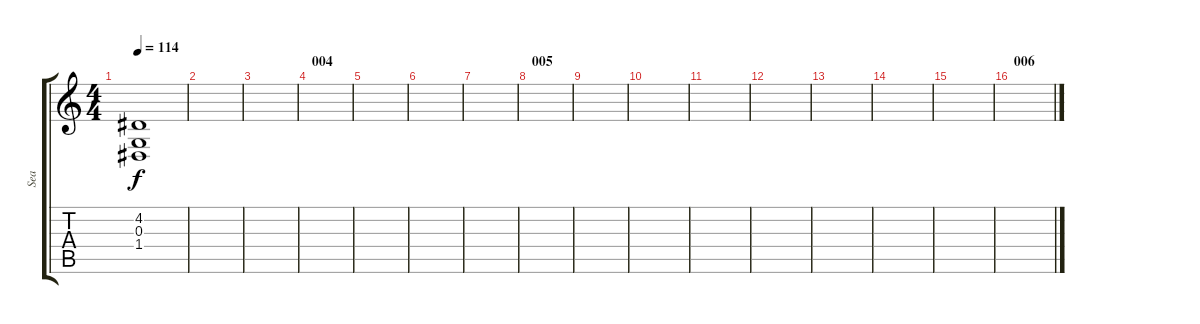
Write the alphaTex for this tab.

\track ("Sea" "Sea") {instrument seashore}
\staff {score tabs}
\tuning (E4 B3 G3 D3 A2 E2) {hide}
\ts (4 4)
\tempo 114
\clef g2
\ks c
(4.2{t} 0.3{t} 1.4{t}).1{dy f} |
|
|
\section ("" "004")
|
|
|
|
\section ("" "005")
|
|
|
|
|
|
|
|
\section ("" "006")
